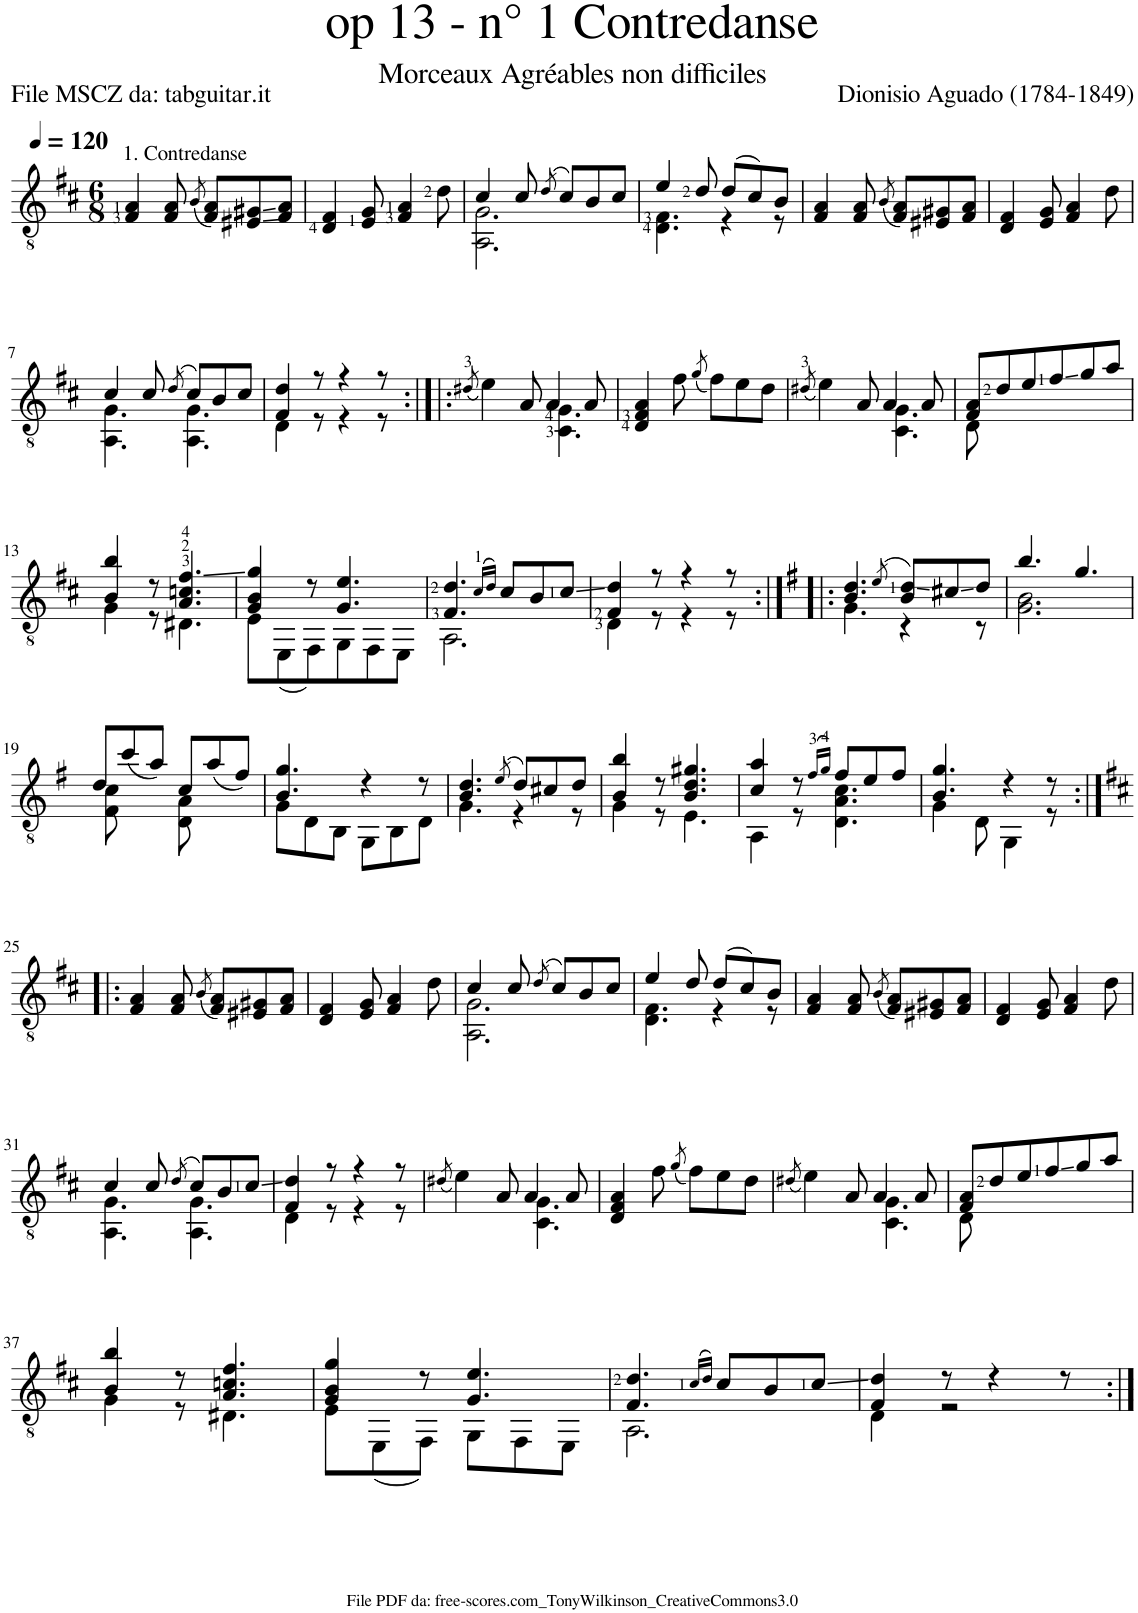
**kern
*part1
*staff1
*I"Guitar
*I'Guit.
*clefGv2
*k[f#c#]
*M6/8
*MM120
=1
!LO:TX:a:t=1. Contredanse
4F#/ 4A/
8F#/ 8A/
(8qB/
8F#/ 8A/L)
8E#X/ 8G#X/
8F#/ 8A/J
=2
4D/ 4F#/
8E/ 8G/
4F#/ 4A/
8d\
=3
*^
4c#/	2.AA\ 2.G\
8c#/	.
(8qd/	.
8c#/L)	.
8B/	.
8c#/J	.
=4	=4
4e/	4.D\ 4.F#\
8d/	.
(8d/L	4r
8c#/)	.
8B/J	8r
*v	*v
=5
4F#/ 4A/
8F#/ 8A/
(8qB/
8F#/ 8A/L)
8E#X/ 8G#X/
8F#/ 8A/J
=6
4D/ 4F#/
8E/ 8G/
4F#/ 4A/
8d\
!!LO:LB:g=z
=7
*^
4c#/	4.AA\ 4.G\
8c#/	.
(8qd/	.
8c#/L)	4.AA\ 4.G\
8B/	.
8c#/J	.
=8	=8
4F#/ 4d/	4D\
8r	8r
4r	4r
8r	8r
=9:|!|:	=9:|!|:
(8qd#X/	.
4e\)	4.ryy
8A/	.
4A/	4.C#\ 4.G\
8A/	.
*v	*v
=10
4D/ 4F#/ 4A/
8f#\
(8qg/
8f#\L)
8e\
8d\J
=11
(8qd#X/
*^
4e\)	4.ryy
8A/	.
4A/	4.C#\ 4.G\
8A/	.
=12	=12
8F#/ 8A/L	8D\
8d/	2ryy
8e/	.
8f#/	.
8g/	.
8a/J	8ryy
!!LO:LB:g=z	!!
=13	=13
4B/ 4b/	4G\
8r	8r
4.A/ 4.cn/ 4.f#/	4.D#X\
=14	=14
4G/ 4B/ 4g/	8E\L
.	(8EE\
8r	8FF#\)
4.G/ 4.e/	8GG\
.	8FF#\
.	8EE\J
=15	=15
4.F#/ 4.d/	2.AA\
(16qc#/LL	.
16qd/JJ)	.
8c#/L	.
8B/	.
8c#/J	.
=16	=16
4F#/ 4d/	4D\
8r	8r
4r	4r
8r	8r
=17:|!|:	=17:|!|:
*k[f#]	*
4.B/ 4.d/	4.G\
(8qe/	.
8B/ 8d/L)	4r
8c#X/	.
8d/J	8r
=18	=18
4.b/	2.G\ 2.B\
4.g/	.
!!LO:LB:g=z	!!
=19	=19
8d/L	8F#\ 8c\
(8cc/	4ryy
8a/J)	.
8c/L	8D\ 8A\
(8a/	4ryy
8f#/J)	.
=20	=20
4.B/ 4.g/	8G\L
.	8D\
.	8BB\J
4r	8GG\L
.	8BB\
8r	8D\J
=21	=21
4.B/ 4.d/	4.G\
(8qe/	.
8d/L)	4r
8c#X/	.
8d/J	8r
=22	=22
4B/ 4b/	4G\
8r	8r
4.B/ 4.d/ 4.g#X/	4.E\
=23	=23
4c/ 4a/	4AA\
8r	8r
(16qf#/LL	.
16qg/JJ)	.
8f#/L	4.D\ 4.A\ 4.c\
8e/	.
8f#/J	.
=24	=24
4.B/ 4.g/	4G\
.	8D\
4r	4GG\
8r	8r
*v	*v
!!LO:LB:g=z
=25:|!|:
*k[f#c#]
4F#/ 4A/
8F#/ 8A/
(8qB/
8F#/ 8A/L)
8E#X/ 8G#X/
8F#/ 8A/J
=26
4D/ 4F#/
8E/ 8G/
4F#/ 4A/
8d\
=27
*^
4c#/	2.AA\ 2.G\
8c#/	.
(8qd/	.
8c#/L)	.
8B/	.
8c#/J	.
=28	=28
4e/	4.D\ 4.F#\
8d/	.
(8d/L	4r
8c#/)	.
8B/J	8r
*v	*v
=29
4F#/ 4A/
8F#/ 8A/
(8qB/
8F#/ 8A/L)
8E#X/ 8G#X/
8F#/ 8A/J
=30
4D/ 4F#/
8E/ 8G/
4F#/ 4A/
8d\
!!LO:LB:g=z
=31
*^
4c#/	4.AA\ 4.G\
8c#/	.
(8qd/	.
8c#/L)	4.AA\ 4.G\
8B/	.
8c#/J	.
=32	=32
4F#/ 4d/	4D\
8r	8r
4r	4r
8r	8r
=33	=33
(8qd#X/	.
4e\)	4.ryy
8A/	.
4A/	4.C#\ 4.G\
8A/	.
*v	*v
=34
4D/ 4F#/ 4A/
8f#\
(8qg/
8f#\L)
8e\
8d\J
=35
(8qd#X/
*^
4e\)	4.ryy
8A/	.
4A/	4.C#\ 4.G\
8A/	.
=36	=36
8F#/ 8A/L	8D\
8d/	2ryy
8e/	.
8f#/	.
8g/	.
8a/J	8ryy
!!LO:LB:g=z	!!
=37	=37
4B/ 4b/	4G\
8r	8r
4.A/ 4.cn/ 4.f#/	4.D#X\
=38	=38
4G/ 4B/ 4g/	8E\L
.	(8EE\
8r	8FF#\J)
4.G/ 4.e/	8GG\L
.	8FF#\
.	8EE\J
=39	=39
4.F#/ 4.d/	2.AA\
(16qc#/LL	.
16qd/JJ)	.
8c#/L	.
8B/	.
8c#/J	.
=40	=40
4F#/ 4d/	4D\
8r	2r
4r	.
8r	.
*v	*v
=:|!
*-
